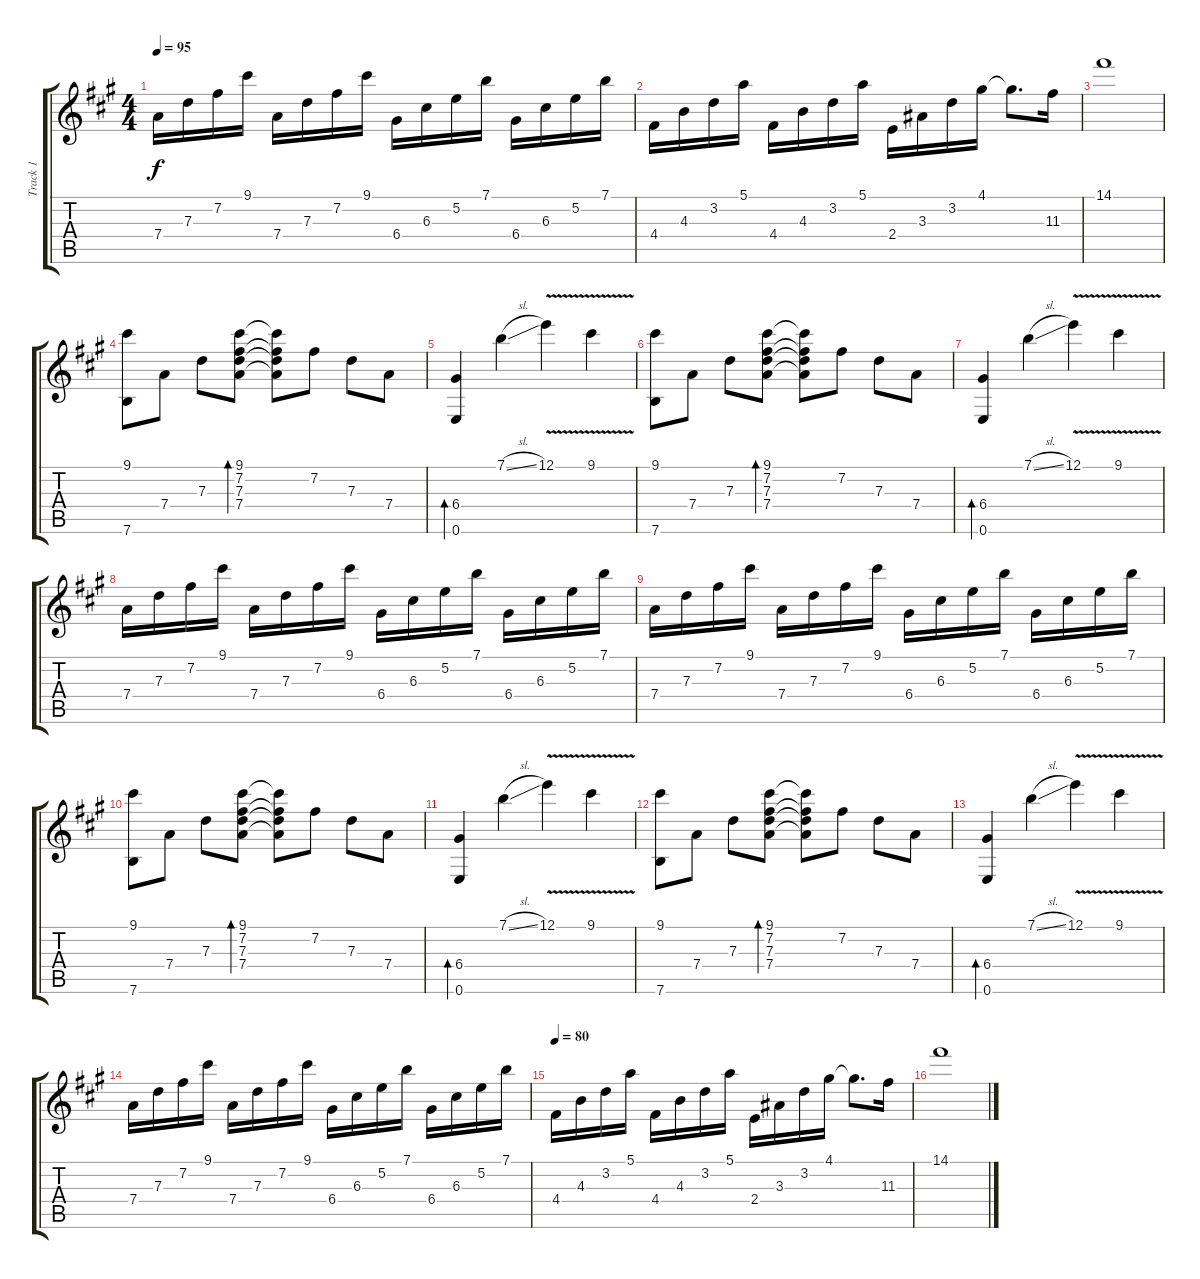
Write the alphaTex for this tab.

\track ("Track 1" "Track 1") {instrument acousticguitarsteel}
\staff {score tabs}
\tuning (E4 B3 G3 D3 A2 E2) {hide}
\ts (4 4)
\tempo 95
\clef g2
\ks a
7.4.16{dy f} 7.3.16 7.2.16 9.1.16 7.4.16 7.3.16 7.2.16 9.1.16 6.4.16 6.3.16 5.2.16 7.1.16 6.4.16 6.3.16 5.2.16 7.1.16 |
4.4.16 4.3.16 3.2.16 5.1.16 4.4.16 4.3.16 3.2.16 5.1.16 2.4.16 3.3.16 3.2.16 4.1.16 4.1{t}.8{d} 11.3.16 |
14.1.1 |
(9.1 7.6).8 7.4.8 7.3.8 (9.1 7.2 7.3 7.4).8{bd 480} (9.1{t} 7.2{t} 7.3{t} 7.4{t}).8 7.2.8 7.3.8 7.4.8 |
(6.4 0.6).4{bd 480} 7.1{sl}.4 12.1{v}.4 9.1{v}.4 |
(9.1 7.6).8 7.4.8 7.3.8 (9.1 7.2 7.3 7.4).8{bd 480} (9.1{t} 7.2{t} 7.3{t} 7.4{t}).8 7.2.8 7.3.8 7.4.8 |
(6.4 0.6).4{bd 480} 7.1{sl}.4 12.1{v}.4 9.1{v}.4 |
7.4.16 7.3.16 7.2.16 9.1.16 7.4.16 7.3.16 7.2.16 9.1.16 6.4.16 6.3.16 5.2.16 7.1.16 6.4.16 6.3.16 5.2.16 7.1.16 |
7.4.16 7.3.16 7.2.16 9.1.16 7.4.16 7.3.16 7.2.16 9.1.16 6.4.16 6.3.16 5.2.16 7.1.16 6.4.16 6.3.16 5.2.16 7.1.16 |
(9.1 7.6).8 7.4.8 7.3.8 (9.1 7.2 7.3 7.4).8{bd 480} (9.1{t} 7.2{t} 7.3{t} 7.4{t}).8 7.2.8 7.3.8 7.4.8 |
(6.4 0.6).4{bd 480} 7.1{sl}.4 12.1{v}.4 9.1{v}.4 |
(9.1 7.6).8 7.4.8 7.3.8 (9.1 7.2 7.3 7.4).8{bd 480} (9.1{t} 7.2{t} 7.3{t} 7.4{t}).8 7.2.8 7.3.8 7.4.8 |
(6.4 0.6).4{bd 480} 7.1{sl}.4 12.1{v}.4 9.1{v}.4 |
7.4.16 7.3.16 7.2.16 9.1.16 7.4.16 7.3.16 7.2.16 9.1.16 6.4.16 6.3.16 5.2.16 7.1.16 6.4.16 6.3.16 5.2.16 7.1.16 |
\tempo 80
4.4.16 4.3.16 3.2.16 5.1.16 4.4.16 4.3.16 3.2.16 5.1.16 2.4.16 3.3.16 3.2.16 4.1.16 4.1{t}.8{d} 11.3.16 |
14.1.1
